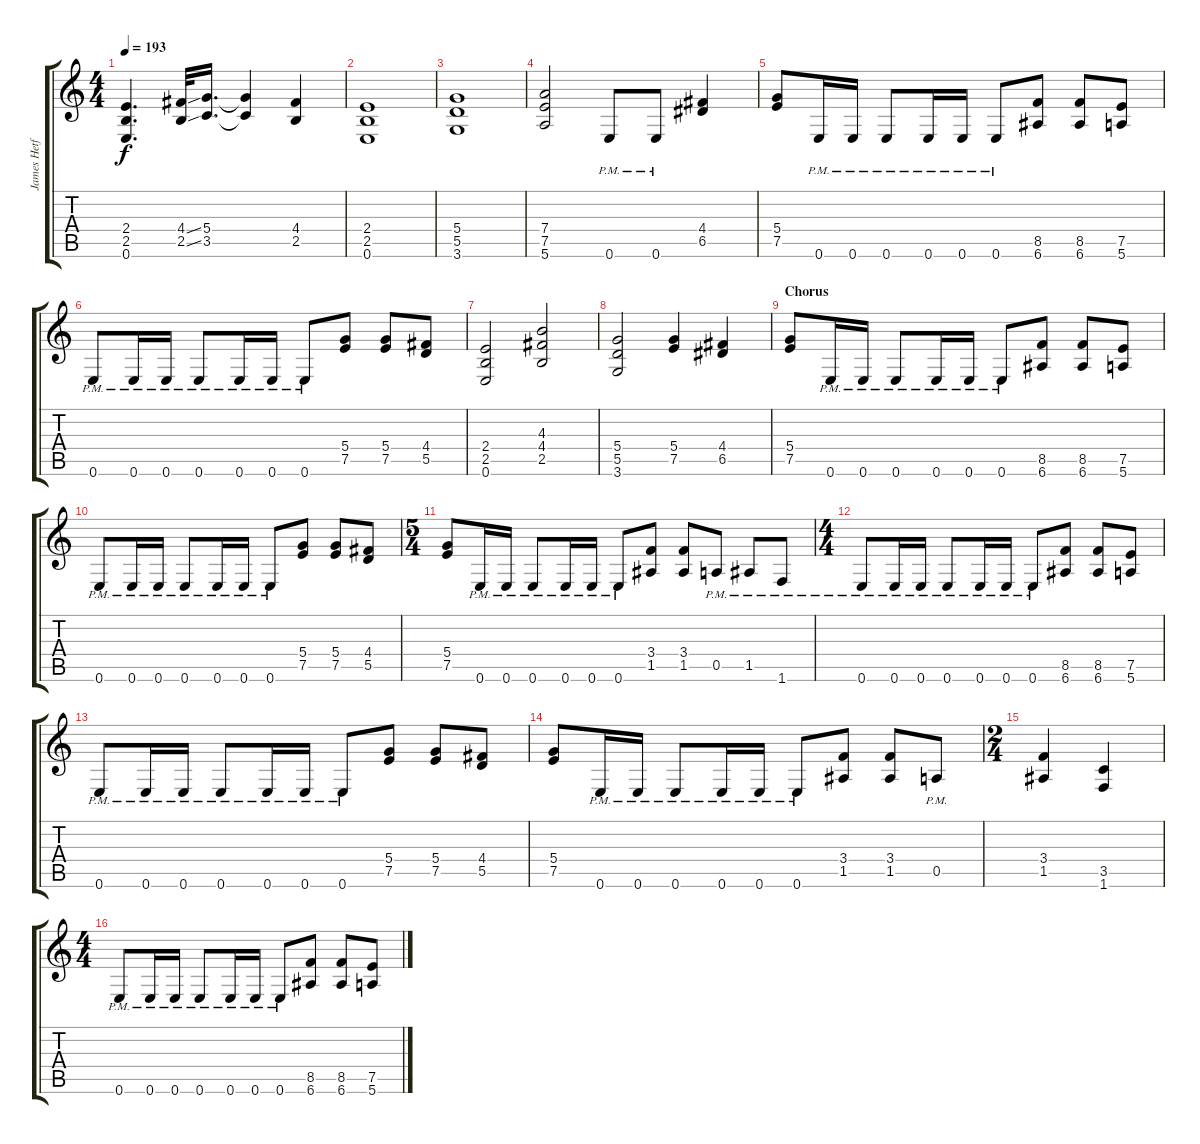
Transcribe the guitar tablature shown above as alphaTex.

\track ("James Hetfield - Rhythm Guitar" "James Hetf") {instrument distortionguitar}
\staff {score tabs}
\tuning (E4 B3 G3 D3 A2 E2) {hide}
\ts (4 4)
\tempo 193
\clef g2
\ks c
(2.4 2.5 0.6).4{d dy f} (4.4{ss} 2.5{ss}).32 (5.4 3.5).16{d} (5.4{t} 3.5{t}).4 (4.4 2.5).4 |
(2.4 2.5 0.6).1 |
(5.4 5.5 3.6).1 |
(7.4 7.5 5.6).2 0.6{pm}.8 0.6{pm}.8 (4.4 6.5).4 |
(5.4 7.5).8 0.6{pm}.16 0.6{pm}.16 0.6{pm}.8 0.6{pm}.16 0.6{pm}.16 0.6{pm}.8 (8.5 6.6).8 (8.5 6.6).8 (7.5 5.6).8 |
0.6{pm}.8 0.6{pm}.16 0.6{pm}.16 0.6{pm}.8 0.6{pm}.16 0.6{pm}.16 0.6{pm}.8 (5.4 7.5).8 (5.4 7.5).8 (4.4 5.5).8 |
(2.4 2.5 0.6).2 (4.3 4.4 2.5).2 |
(5.4 5.5 3.6).2 (5.4 7.5).4 (4.4 6.5).4 |
\section ("" "Chorus")
(5.4 7.5).8 0.6{pm}.16 0.6{pm}.16 0.6{pm}.8 0.6{pm}.16 0.6{pm}.16 0.6{pm}.8 (8.5 6.6).8 (8.5 6.6).8 (7.5 5.6).8 |
0.6{pm}.8 0.6{pm}.16 0.6{pm}.16 0.6{pm}.8 0.6{pm}.16 0.6{pm}.16 0.6{pm}.8 (5.4 7.5).8 (5.4 7.5).8 (4.4 5.5).8 |
\ts (5 4)
(5.4 7.5).8 0.6{pm}.16 0.6{pm}.16 0.6{pm}.8 0.6{pm}.16 0.6{pm}.16 0.6{pm}.8 (3.4 1.5).8 (3.4 1.5).8 0.5{pm}.8 1.5{pm}.8 1.6{pm}.8 |
\ts (4 4)
0.6{pm}.8 0.6{pm}.16 0.6{pm}.16 0.6{pm}.8 0.6{pm}.16 0.6{pm}.16 0.6{pm}.8 (8.5 6.6).8 (8.5 6.6).8 (7.5 5.6).8 |
0.6{pm}.8 0.6{pm}.16 0.6{pm}.16 0.6{pm}.8 0.6{pm}.16 0.6{pm}.16 0.6{pm}.8 (5.4 7.5).8 (5.4 7.5).8 (4.4 5.5).8 |
(5.4 7.5).8 0.6{pm}.16 0.6{pm}.16 0.6{pm}.8 0.6{pm}.16 0.6{pm}.16 0.6{pm}.8 (3.4 1.5).8 (3.4 1.5).8 0.5{pm}.8 |
\ts (2 4)
(3.4 1.5).4 (3.5 1.6).4 |
\ts (4 4)
0.6{pm}.8 0.6{pm}.16 0.6{pm}.16 0.6{pm}.8 0.6{pm}.16 0.6{pm}.16 0.6{pm}.8 (8.5 6.6).8 (8.5 6.6).8 (7.5 5.6).8
